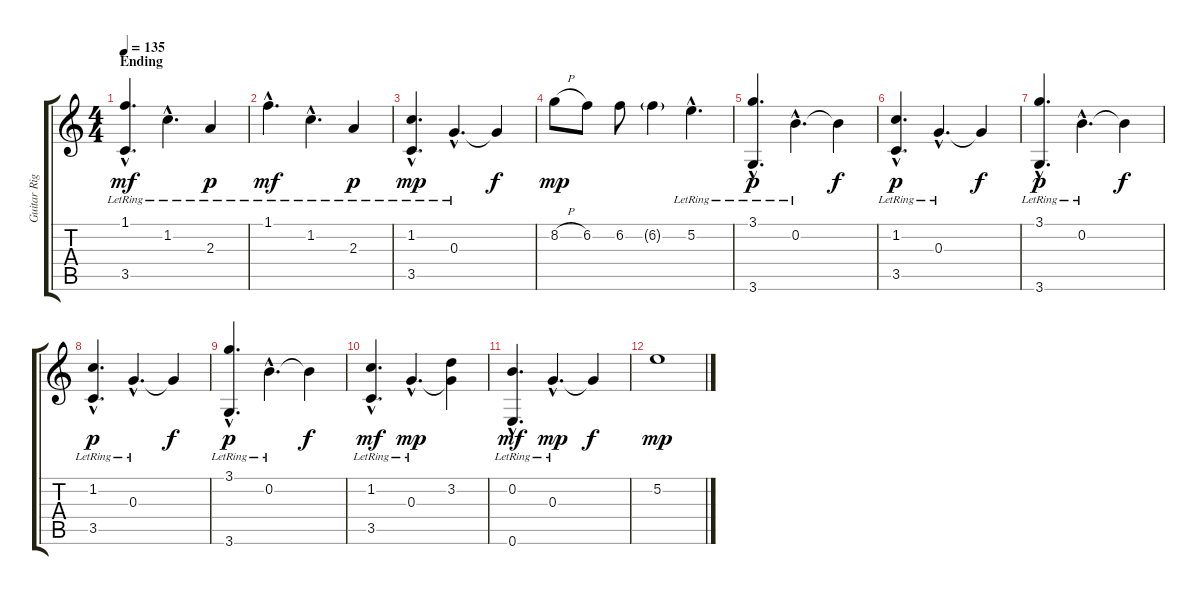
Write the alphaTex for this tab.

\track ("Guitar Right" "Guitar Rig") {instrument acousticguitarsteel}
\staff {score tabs}
\tuning (E4 B3 G3 D3 A2 E2) {hide}
\ts (4 4)
\section ("" "Ending")
\tempo 135
\clef g2
\ks c
(1.1{hac lr} 3.5{hac lr}).4{d dy mf} 1.2{hac lr}.4{d} 2.3{lr}.4{dy p} |
1.1{hac lr}.4{d dy mf} 1.2{hac lr}.4{d} 2.3{lr}.4{dy p} |
(1.2{hac lr} 3.5{hac lr}).4{d dy mp} 0.3{hac lr}.4{d} 0.3{t}.4{dy f} |
8.2{h}.8{dy mp} 6.2.8 6.2.8 6.2{g}.4 5.2{hac lr}.4{d} |
(3.1{hac lr} 3.6{hac lr}).4{d dy p} 0.2{hac lr}.4{d} 0.2{t}.4{dy f} |
(1.2{hac lr} 3.5{hac lr}).4{d dy p} 0.3{hac lr}.4{d} 0.3{t}.4{dy f} |
(3.1{hac lr} 3.6{hac lr}).4{d dy p} 0.2{hac lr}.4{d} 0.2{t}.4{dy f} |
(1.2{hac lr} 3.5{hac lr}).4{d dy p} 0.3{hac lr}.4{d} 0.3{t}.4{dy f} |
(3.1{hac lr} 3.6{hac lr}).4{d dy p} 0.2{hac lr}.4{d} 0.2{t}.4{dy f} |
(1.2{hac lr} 3.5{hac lr}).4{d dy mf} 0.3{hac lr}.4{d dy mp} (3.2 0.3{t}).4 |
(0.2{hac lr} 0.6{hac lr}).4{d dy mf} 0.3{hac lr}.4{d dy mp} 0.3{t}.4{dy f} |
5.2.1{dy mp}
